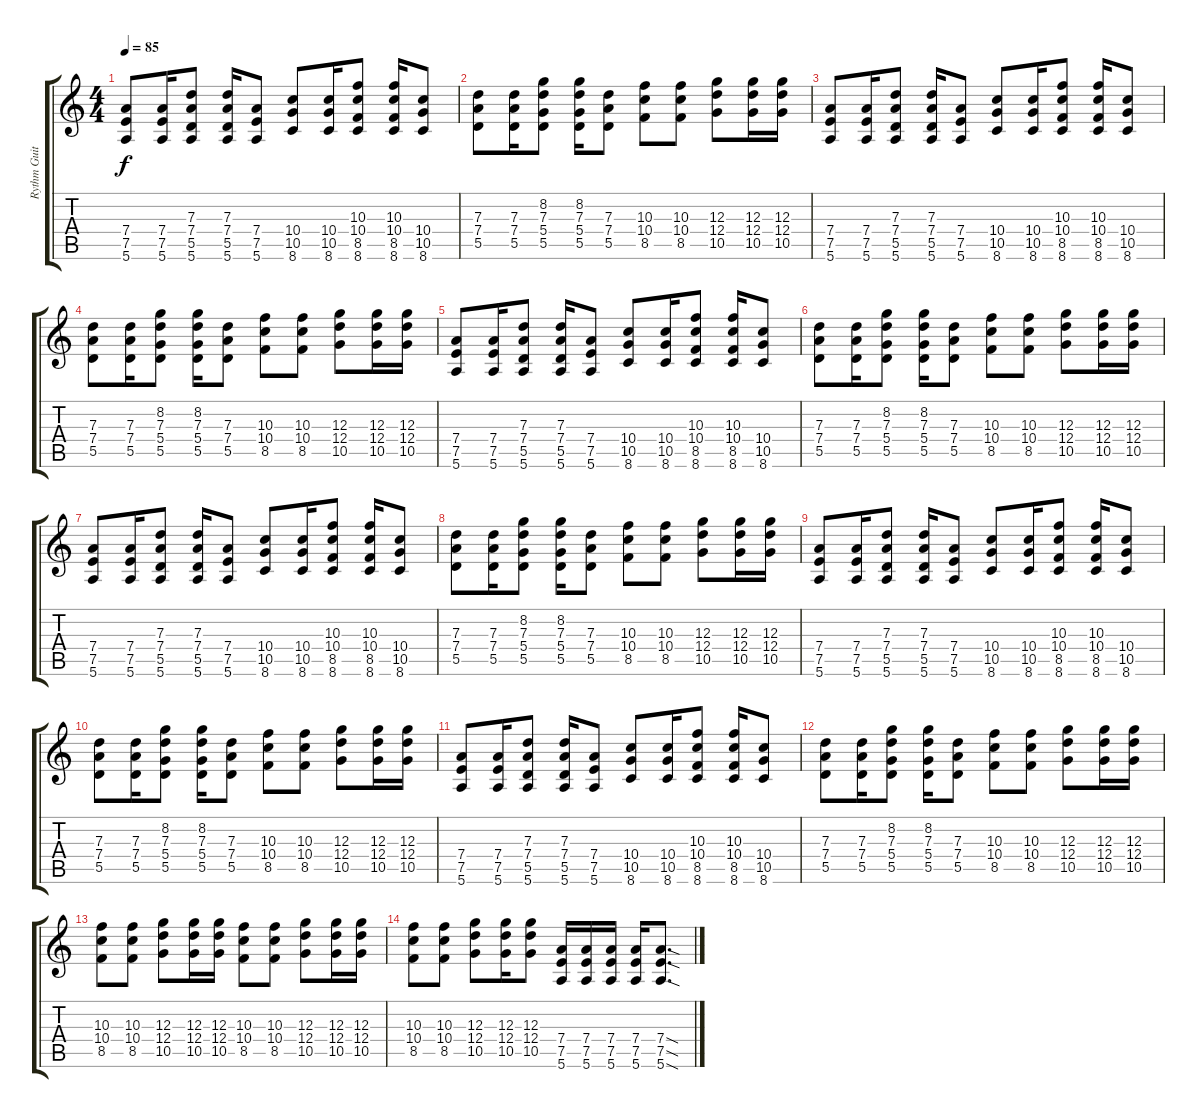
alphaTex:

\track ("Rythm Guitar" "Rythm Guit") {instrument overdrivenguitar}
\staff {score tabs}
\tuning (E4 B3 G3 D3 A2 E2) {hide}
\ts (4 4)
\tempo 85
\clef g2
\ks c
(7.4 7.5 5.6).8{dy f} (7.4 7.5 5.6).16 (7.3 7.4 5.5 5.6).8 (7.3 7.4 5.5 5.6).16 (7.4 7.5 5.6).8 (10.4 10.5 8.6).8 (10.4 10.5 8.6).16 (10.3 10.4 8.5 8.6).8 (10.3 10.4 8.5 8.6).16 (10.4 10.5 8.6).8 |
(7.3 7.4 5.5).8 (7.3 7.4 5.5).16 (8.2 7.3 5.4 5.5).8 (8.2 7.3 5.4 5.5).16 (7.3 7.4 5.5).8 (10.3 10.4 8.5).8 (10.3 10.4 8.5).8 (12.3 12.4 10.5).8 (12.3 12.4 10.5).16 (12.3 12.4 10.5).16 |
(7.4 7.5 5.6).8 (7.4 7.5 5.6).16 (7.3 7.4 5.5 5.6).8 (7.3 7.4 5.5 5.6).16 (7.4 7.5 5.6).8 (10.4 10.5 8.6).8 (10.4 10.5 8.6).16 (10.3 10.4 8.5 8.6).8 (10.3 10.4 8.5 8.6).16 (10.4 10.5 8.6).8 |
(7.3 7.4 5.5).8 (7.3 7.4 5.5).16 (8.2 7.3 5.4 5.5).8 (8.2 7.3 5.4 5.5).16 (7.3 7.4 5.5).8 (10.3 10.4 8.5).8 (10.3 10.4 8.5).8 (12.3 12.4 10.5).8 (12.3 12.4 10.5).16 (12.3 12.4 10.5).16 |
(7.4 7.5 5.6).8 (7.4 7.5 5.6).16 (7.3 7.4 5.5 5.6).8 (7.3 7.4 5.5 5.6).16 (7.4 7.5 5.6).8 (10.4 10.5 8.6).8 (10.4 10.5 8.6).16 (10.3 10.4 8.5 8.6).8 (10.3 10.4 8.5 8.6).16 (10.4 10.5 8.6).8 |
(7.3 7.4 5.5).8 (7.3 7.4 5.5).16 (8.2 7.3 5.4 5.5).8 (8.2 7.3 5.4 5.5).16 (7.3 7.4 5.5).8 (10.3 10.4 8.5).8 (10.3 10.4 8.5).8 (12.3 12.4 10.5).8 (12.3 12.4 10.5).16 (12.3 12.4 10.5).16 |
(7.4 7.5 5.6).8 (7.4 7.5 5.6).16 (7.3 7.4 5.5 5.6).8 (7.3 7.4 5.5 5.6).16 (7.4 7.5 5.6).8 (10.4 10.5 8.6).8 (10.4 10.5 8.6).16 (10.3 10.4 8.5 8.6).8 (10.3 10.4 8.5 8.6).16 (10.4 10.5 8.6).8 |
(7.3 7.4 5.5).8 (7.3 7.4 5.5).16 (8.2 7.3 5.4 5.5).8 (8.2 7.3 5.4 5.5).16 (7.3 7.4 5.5).8 (10.3 10.4 8.5).8 (10.3 10.4 8.5).8 (12.3 12.4 10.5).8 (12.3 12.4 10.5).16 (12.3 12.4 10.5).16 |
(7.4 7.5 5.6).8 (7.4 7.5 5.6).16 (7.3 7.4 5.5 5.6).8 (7.3 7.4 5.5 5.6).16 (7.4 7.5 5.6).8 (10.4 10.5 8.6).8 (10.4 10.5 8.6).16 (10.3 10.4 8.5 8.6).8 (10.3 10.4 8.5 8.6).16 (10.4 10.5 8.6).8 |
(7.3 7.4 5.5).8 (7.3 7.4 5.5).16 (8.2 7.3 5.4 5.5).8 (8.2 7.3 5.4 5.5).16 (7.3 7.4 5.5).8 (10.3 10.4 8.5).8 (10.3 10.4 8.5).8 (12.3 12.4 10.5).8 (12.3 12.4 10.5).16 (12.3 12.4 10.5).16 |
(7.4 7.5 5.6).8 (7.4 7.5 5.6).16 (7.3 7.4 5.5 5.6).8 (7.3 7.4 5.5 5.6).16 (7.4 7.5 5.6).8 (10.4 10.5 8.6).8 (10.4 10.5 8.6).16 (10.3 10.4 8.5 8.6).8 (10.3 10.4 8.5 8.6).16 (10.4 10.5 8.6).8 |
(7.3 7.4 5.5).8 (7.3 7.4 5.5).16 (8.2 7.3 5.4 5.5).8 (8.2 7.3 5.4 5.5).16 (7.3 7.4 5.5).8 (10.3 10.4 8.5).8 (10.3 10.4 8.5).8 (12.3 12.4 10.5).8 (12.3 12.4 10.5).16 (12.3 12.4 10.5).16 |
(10.3 10.4 8.5).8 (10.3 10.4 8.5).8 (12.3 12.4 10.5).8 (12.3 12.4 10.5).16 (12.3 12.4 10.5).16 (10.3 10.4 8.5).8 (10.3 10.4 8.5).8 (12.3 12.4 10.5).8 (12.3 12.4 10.5).16 (12.3 12.4 10.5).16 |
(10.3 10.4 8.5).8 (10.3 10.4 8.5).8 (12.3 12.4 10.5).8 (12.3 12.4 10.5).16 (12.3 12.4 10.5).8 (7.4 7.5 5.6).16 (7.4 7.5 5.6).16 (7.4 7.5 5.6).16 (7.4 7.5 5.6).16 (7.4{sod} 7.5{sod} 5.6{sod}).8{d}
